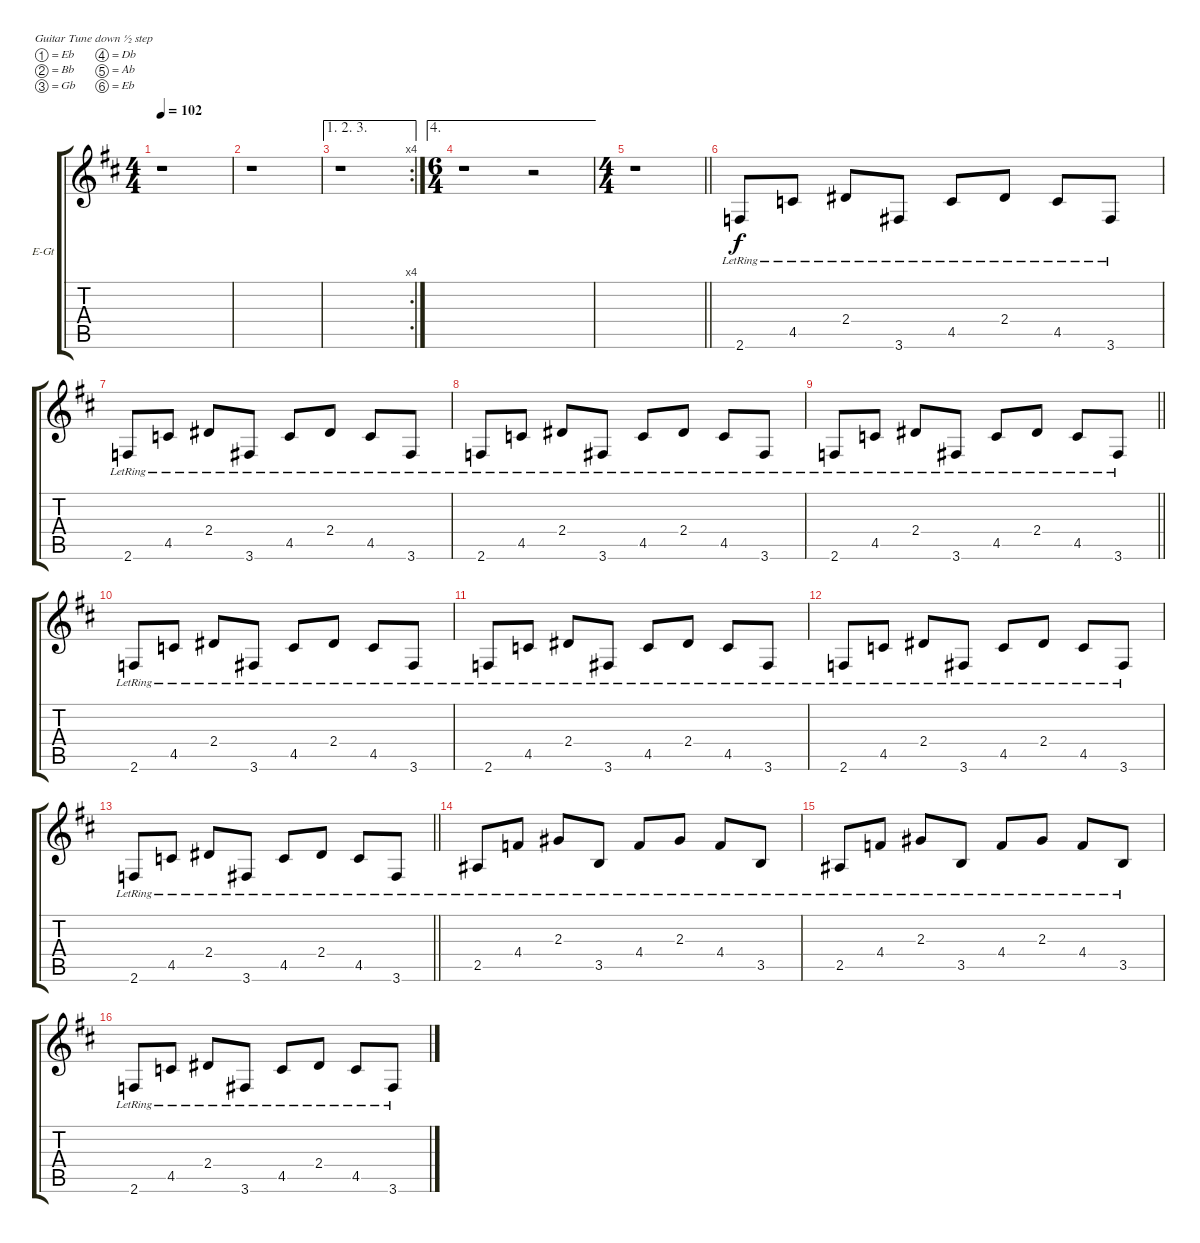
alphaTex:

\bracketExtendMode groupsimilarinstruments
\firstSystemTrackNameOrientation horizontal
\otherSystemsTrackNameOrientation horizontal
\track ("Clean w'chorus" "E-Gt") {instrument electricguitarclean}
\staff {score tabs}
\tuning (Eb4 Bb3 Gb3 Db3 Ab2 Eb2)
\ts (4 4)
\tempo 102
\clef g2
\ks d
r.1{dy f} |
r.1 |
\ae (1 2 3)
\rc 4
r.1 |
\ae 4
\ts (6 4)
r.1 r.2 |
\ts (4 4)
\barLineRight lightlight
r.1 |
2.6{lr}.8 4.5{lr}.8 2.4{lr}.8 3.6{lr}.8 4.5{lr}.8 2.4{lr}.8 4.5{lr}.8 3.6{lr}.8 |
2.6{lr}.8 4.5{lr}.8 2.4{lr}.8 3.6{lr}.8 4.5{lr}.8 2.4{lr}.8 4.5{lr}.8 3.6{lr}.8 |
2.6{lr}.8 4.5{lr}.8 2.4{lr}.8 3.6{lr}.8 4.5{lr}.8 2.4{lr}.8 4.5{lr}.8 3.6{lr}.8 |
\barLineRight lightlight
2.6{lr}.8 4.5{lr}.8 2.4{lr}.8 3.6{lr}.8 4.5{lr}.8 2.4{lr}.8 4.5{lr}.8 3.6{lr}.8 |
2.6{lr}.8 4.5{lr}.8 2.4{lr}.8 3.6{lr}.8 4.5{lr}.8 2.4{lr}.8 4.5{lr}.8 3.6{lr}.8 |
2.6{lr}.8 4.5{lr}.8 2.4{lr}.8 3.6{lr}.8 4.5{lr}.8 2.4{lr}.8 4.5{lr}.8 3.6{lr}.8 |
2.6{lr}.8 4.5{lr}.8 2.4{lr}.8 3.6{lr}.8 4.5{lr}.8 2.4{lr}.8 4.5{lr}.8 3.6{lr}.8 |
\barLineRight lightlight
2.6{lr}.8 4.5{lr}.8 2.4{lr}.8 3.6{lr}.8 4.5{lr}.8 2.4{lr}.8 4.5{lr}.8 3.6{lr}.8 |
2.5{lr}.8 4.4{lr}.8 2.3{lr}.8 3.5{lr}.8 4.4{lr}.8 2.3{lr}.8 4.4{lr}.8 3.5{lr}.8 |
2.5{lr}.8 4.4{lr}.8 2.3{lr}.8 3.5{lr}.8 4.4{lr}.8 2.3{lr}.8 4.4{lr}.8 3.5{lr}.8 |
2.6{lr}.8 4.5{lr}.8 2.4{lr}.8 3.6{lr}.8 4.5{lr}.8 2.4{lr}.8 4.5{lr}.8 3.6{lr}.8
